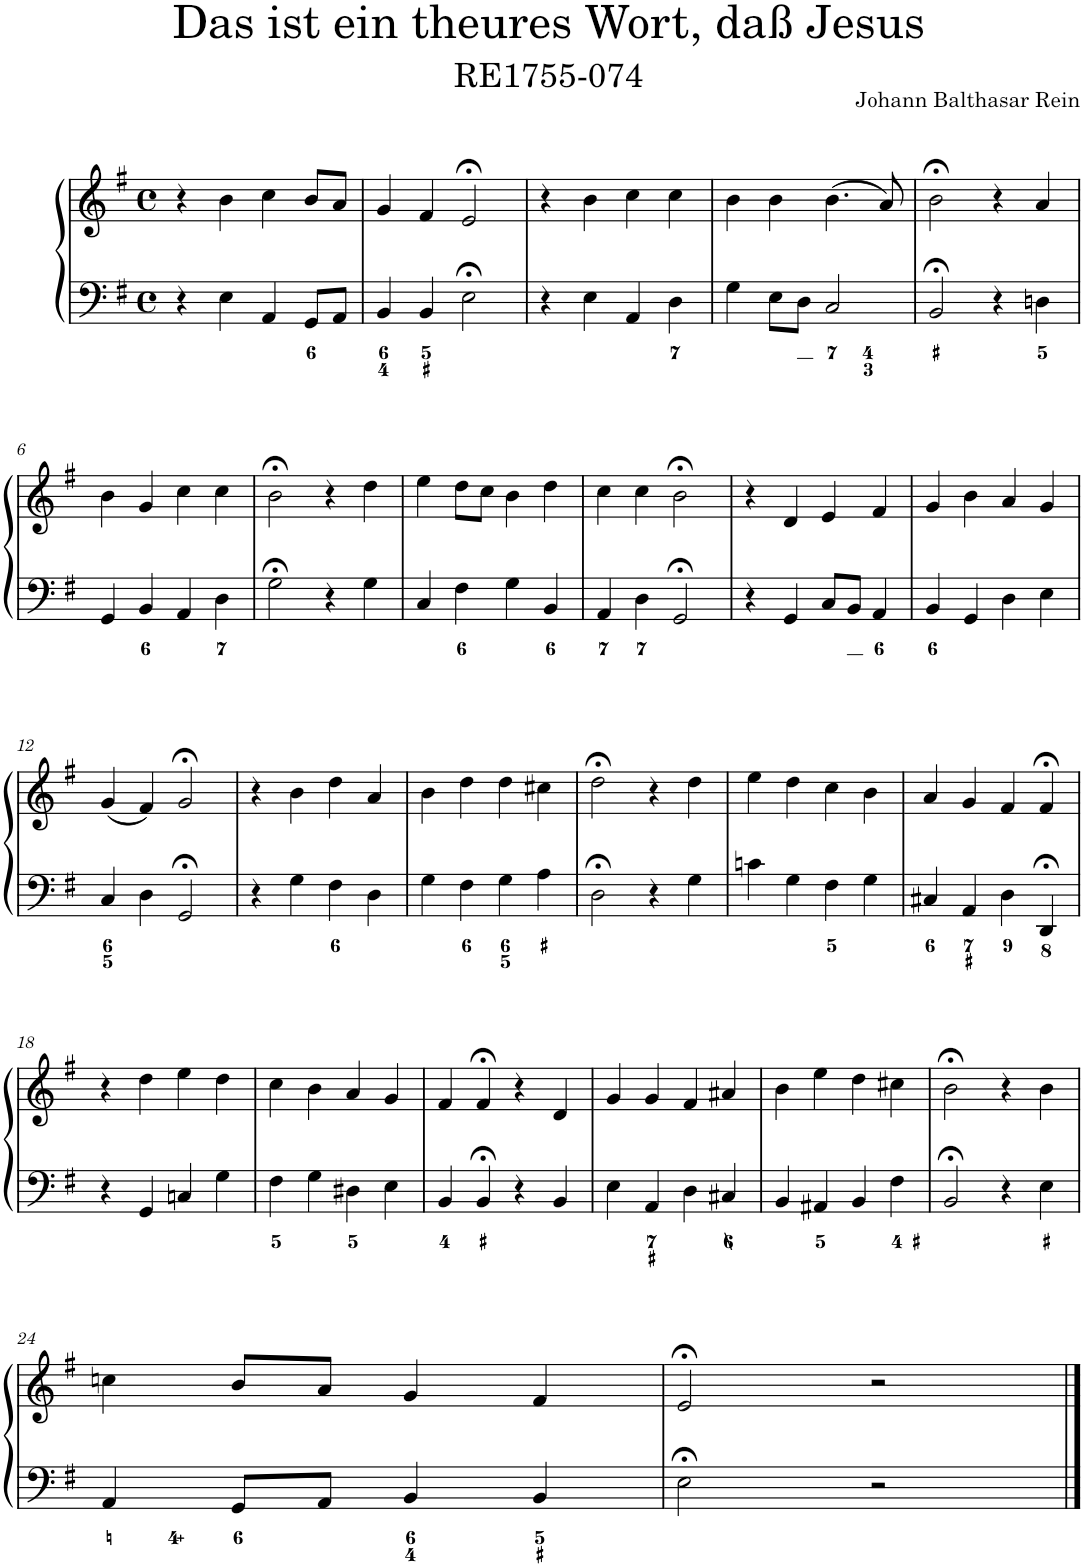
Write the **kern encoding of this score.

**kern	**kern
*part1	*part1
*staff2	*staff1
*I"Piano	*
*I'Pno.	*
*clefF4	*clefG2
*k[f#]	*k[f#]
*M4/4	*M4/4
*met(c)	*met(c)
=1	=1
4r	4r
4E\	4b\
4AA/	4cc\
8GG/L	8b/L
8AA/J	8a/J
=2	=2
4BB/	4g/
4BB/	4f#/
2E;<\	2e;</
=3	=3
4r	4r
4E\	4b\
4AA/	4cc\
4D\	4cc\
=4	=4
4G\	4b\
8E\L	4b\
8D\J	.
2C/	(4.b\
.	8a/)
=5	=5
2BB;</	2b;<\
4r	4r
4Dn\	4a/
!!LO:LB:g=z
=6	=6
4GG/	4b\
4BB/	4g/
4AA/	4cc\
4D\	4cc\
=7	=7
2G;<\	2b;<\
4r	4r
4G\	4dd\
=8	=8
4C/	4ee\
4F#\	8dd\L
.	8cc\J
4G\	4b\
4BB/	4dd\
=9	=9
4AA/	4cc\
4D\	4cc\
2GG;</	2b;<\
=10	=10
4r	4r
4GG/	4d/
8C/L	4e/
8BB/J	.
4AA/	4f#/
=11	=11
4BB/	4g/
4GG/	4b\
4D\	4a/
4E\	4g/
!!LO:LB:g=z
=12	=12
4C/	(4g/
4D\	4f#/)
2GG;</	2g;</
=13	=13
4r	4r
4G\	4b\
4F#\	4dd\
4D\	4a/
=14	=14
4G\	4b\
4F#\	4dd\
4G\	4dd\
4A\	4cc#X\
=15	=15
2D;<\	2dd;<\
4r	4r
4G\	4dd\
=16	=16
4cn\	4ee\
4G\	4dd\
4F#\	4cc\
4G\	4b\
=17	=17
4C#X/	4a/
4AA/	4g/
4D\	4f#/
4DD;</	4f#;</
!!LO:LB:g=z
=18	=18
4r	4r
4GG/	4dd\
4Cn/	4ee\
4G\	4dd\
=19	=19
4F#\	4cc\
4G\	4b\
4D#X\	4a/
4E\	4g/
=20	=20
4BB/	4f#/
4BB;</	4f#;</
4r	4r
4BB/	4d/
=21	=21
4E\	4g/
4AA/	4g/
4D\	4f#/
4C#X/	4a#X/
=22	=22
4BB/	4b\
4AA#X/	4ee\
4BB/	4dd\
4F#\	4cc#X\
=23	=23
2BB;</	2b;<\
4r	4r
4E\	4b\
!!LO:LB:g=z
=24	=24
4AA/	4ccn\
8GG/L	8b/L
8AA/J	8a/J
4BB/	4g/
4BB/	4f#/
=25	=25
2E;<\	2e;</
2r	2r
==	==
*-	*-
